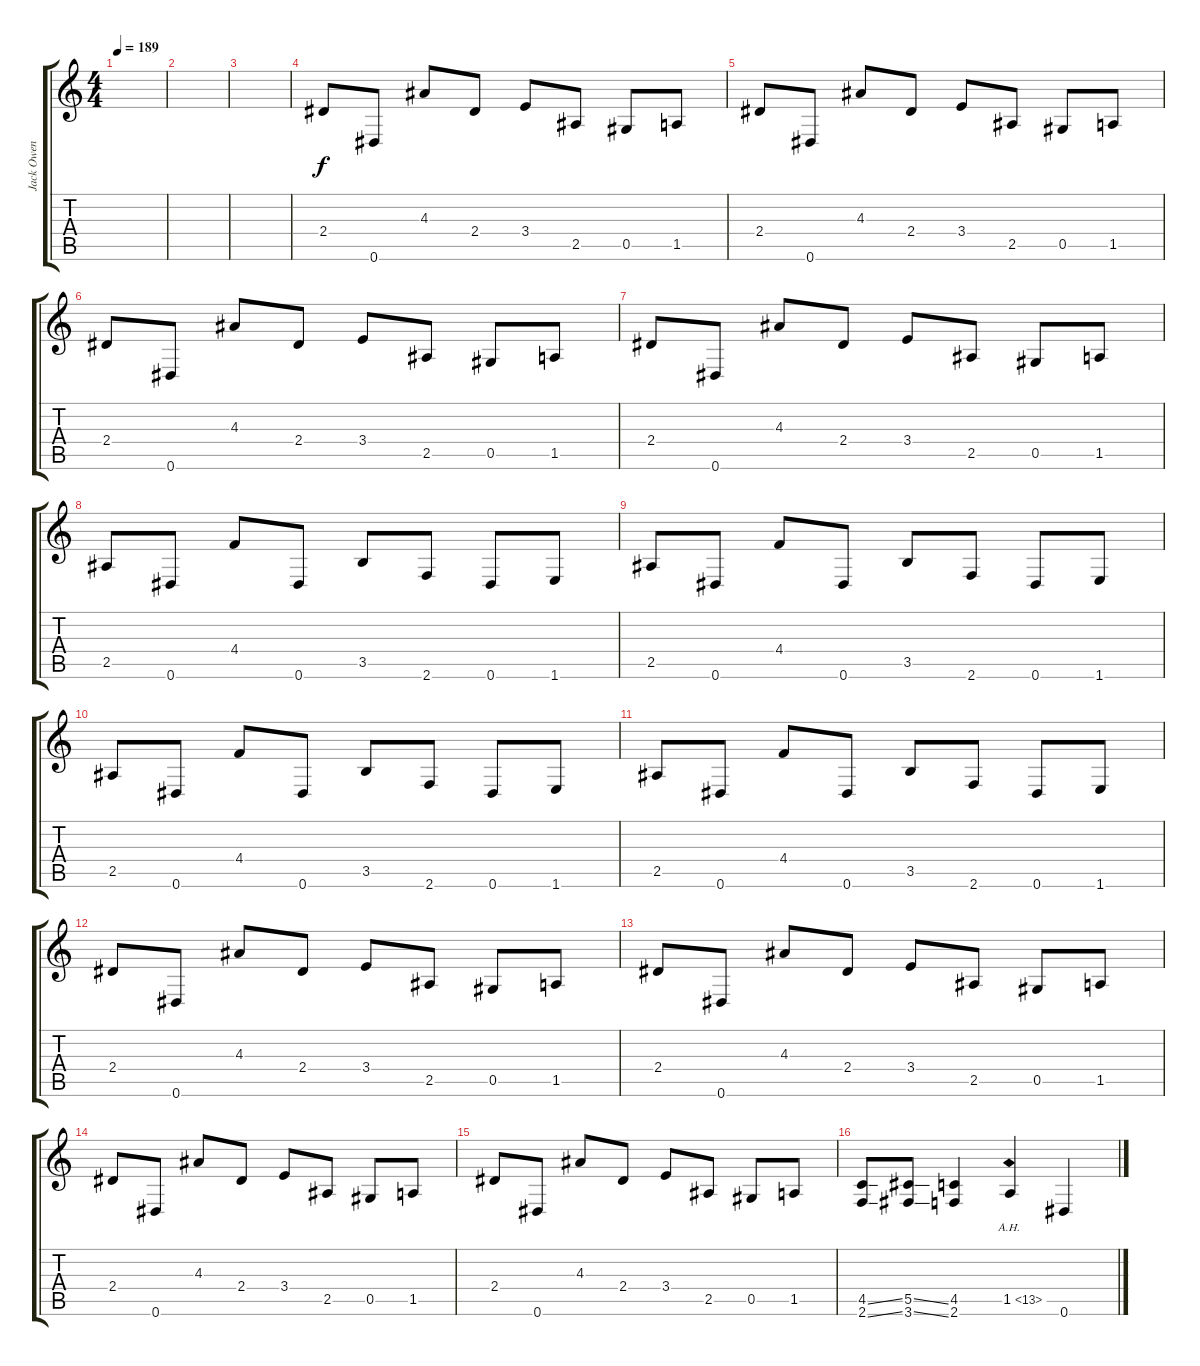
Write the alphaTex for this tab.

\track ("Jack Owen" "Jack Owen") {instrument distortionguitar}
\staff {score tabs}
\tuning (Eb4 Bb3 Gb3 Db3 Ab2 Eb2) {hide}
\ts (4 4)
\tempo 189
\clef g2
\ks c
|
|
|
2.4.8 0.6.8 4.3.8 2.4.8 3.4.8 2.5.8 0.5.8 1.5.8 |
2.4.8 0.6.8 4.3.8 2.4.8 3.4.8 2.5.8 0.5.8 1.5.8 |
2.4.8 0.6.8 4.3.8 2.4.8 3.4.8 2.5.8 0.5.8 1.5.8 |
2.4.8 0.6.8 4.3.8 2.4.8 3.4.8 2.5.8 0.5.8 1.5.8 |
2.5.8 0.6.8 4.4.8 0.6.8 3.5.8 2.6.8 0.6.8 1.6.8 |
2.5.8 0.6.8 4.4.8 0.6.8 3.5.8 2.6.8 0.6.8 1.6.8 |
2.5.8 0.6.8 4.4.8 0.6.8 3.5.8 2.6.8 0.6.8 1.6.8 |
2.5.8 0.6.8 4.4.8 0.6.8 3.5.8 2.6.8 0.6.8 1.6.8 |
2.4.8 0.6.8 4.3.8 2.4.8 3.4.8 2.5.8 0.5.8 1.5.8 |
2.4.8 0.6.8 4.3.8 2.4.8 3.4.8 2.5.8 0.5.8 1.5.8 |
2.4.8 0.6.8 4.3.8 2.4.8 3.4.8 2.5.8 0.5.8 1.5.8 |
2.4.8 0.6.8 4.3.8 2.4.8 3.4.8 2.5.8 0.5.8 1.5.8 |
(4.5{ss} 2.6{ss}).8 (5.5{ss} 3.6{ss}).8 (4.5 2.6).4 1.5{ah 12}.4 0.6.4
